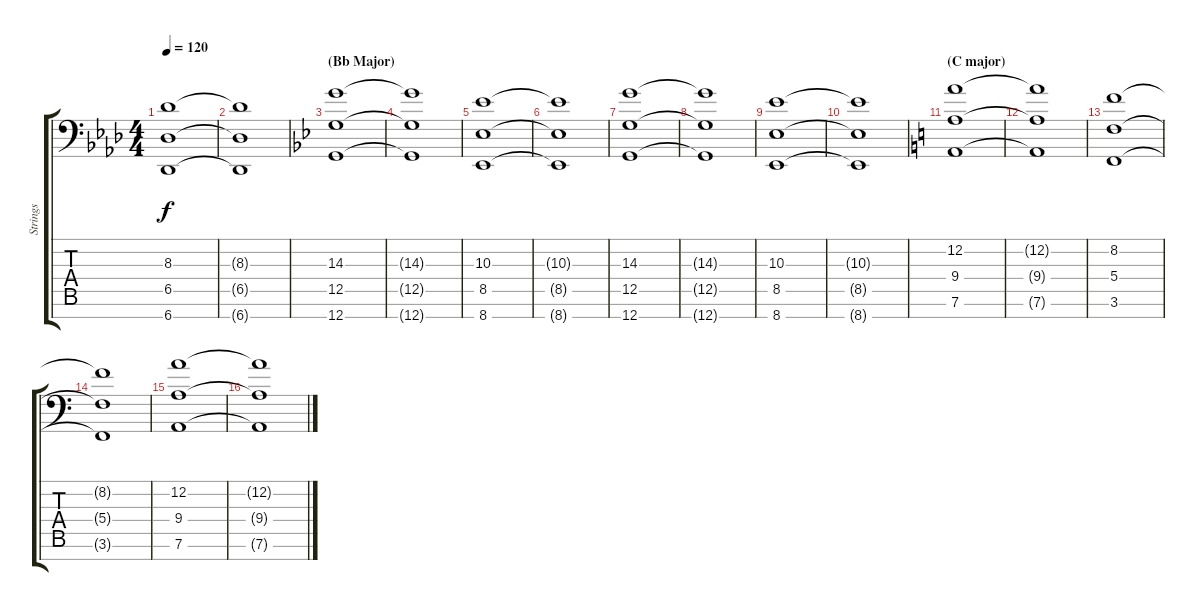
\track ("Strings" "Strings") {instrument stringensemble2}
\staff {score tabs}
\tuning (D4 A3 F3 C3 G2 D2 G1) {hide}
\ts (4 4)
\tempo 120
\clef f4
\ks ab
(8.3 6.5 6.7).1{dy f} |
(8.3{t} 6.5{t} 6.7{t}).1 |
\section ("" "(Bb Major)")
\ks bb
(14.3 12.5 12.7).1 |
(14.3{t} 12.5{t} 12.7{t}).1 |
(10.3 8.5 8.7).1 |
(10.3{t} 8.5{t} 8.7{t}).1 |
(14.3 12.5 12.7).1 |
(14.3{t} 12.5{t} 12.7{t}).1 |
(10.3 8.5 8.7).1 |
(10.3{t} 8.5{t} 8.7{t}).1 |
\section ("" "(C major)")
\ks c
(12.2 9.4 7.6).1 |
(12.2{t} 9.4{t} 7.6{t}).1 |
(8.2 5.4 3.6).1 |
(8.2{t} 5.4{t} 3.6{t}).1 |
(12.2 9.4 7.6).1 |
(12.2{t} 9.4{t} 7.6{t}).1
